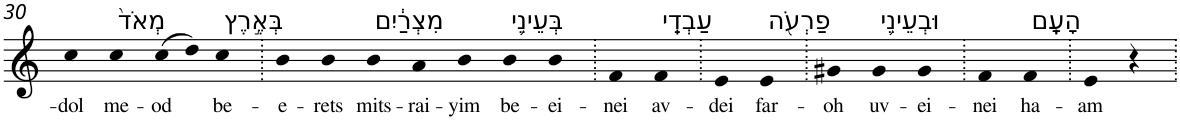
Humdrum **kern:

**kern	**text
*part1	*part1
*staff1	*staff1
*I"Piano	*
*I'Pno	*
!!LO:PB:g=z
*clefG2	*
*k[]	*
=30	=30
!	!LO:LY:b
4cc	-dol
!LO:TX:a:t=מְאֹד֙	!
!	!LO:LY:b
4cc	me-
!	!LO:LY:b
(>8cc	-od
8dd)	.
!LO:TX:a:t=בְּאֶ֣רֶץ	!
!	!LO:LY:b
4cc	be-
=31.	=31.
!	!LO:LY:b
4b	-e-
!	!LO:LY:b
4b	-rets
!LO:TX:a:t=מִצְרַ֔יִם	!
!	!LO:LY:b
4b	mits-
!	!LO:LY:b
4a	-rai-
!	!LO:LY:b
4b	-yim
!LO:TX:a:t=בְּעֵינֵ֥י	!
!	!LO:LY:b
4b	be-
!	!LO:LY:b
4b	-ei-
=32.	=32.
!	!LO:LY:b
4f	-nei
!LO:TX:a:t=עַבְדֵֽי	!
!	!LO:LY:b
4f	av-
=33.	=33.
!	!LO:LY:b
4e	-dei
!LO:TX:a:t=פַרְעֹ֖ה	!
!	!LO:LY:b
4e	far-
=34.	=34.
!	!LO:LY:b
4g#X	-oh
!LO:TX:a:t=וּבְעֵינֵ֥י	!
!	!LO:LY:b
4g#	uv-
!	!LO:LY:b
4g#	-ei-
=35.	=35.
!	!LO:LY:b
4f	-nei
!LO:TX:a:t=הָעָֽם	!
!	!LO:LY:b
4f	ha-
=36.	=36.
!	!LO:LY:b
4e	-am
4r	.
=.	=.
*-	*-
